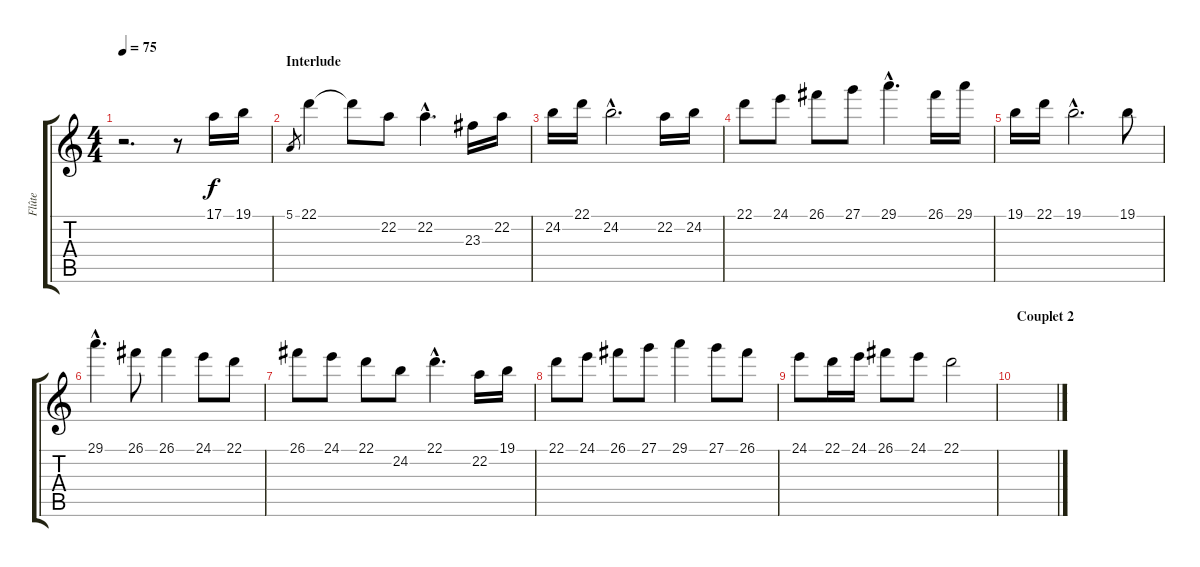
\track ("Flûte" "Flûte") {instrument piccolo}
\staff {score tabs}
\tuning (E4 B3 G3 D3 A2 E2) {hide}
\ts (4 4)
\tempo 75
\clef g2
\ks c
r.2{d dy f} r.8 17.1.16 19.1.16 |
\section ("" "Interlude")
5.1.8{gr} 22.1.4 22.1{t}.8 22.2.8 22.2{hac}.4{d} 23.3.16 22.2.16 |
24.2.16 22.1.16 24.2{hac}.2{d} 22.2.16 24.2.16 |
22.1.8 24.1.8 26.1.8 27.1.8 29.1{hac}.4{d} 26.1.16 29.1.16 |
19.1.16 22.1.16 19.1{hac}.2{d} 19.1.8 |
29.1{hac}.4{d} 26.1.8 26.1.4 24.1.8 22.1.8 |
26.1.8 24.1.8 22.1.8 24.2.8 22.1{hac}.4{d} 22.2.16 19.1.16 |
22.1.8 24.1.8 26.1.8 27.1.8 29.1.4 27.1.8 26.1.8 |
24.1.8 22.1.16 24.1.16 26.1.8 24.1.8 22.1.2 |
\section ("" "Couplet 2")
